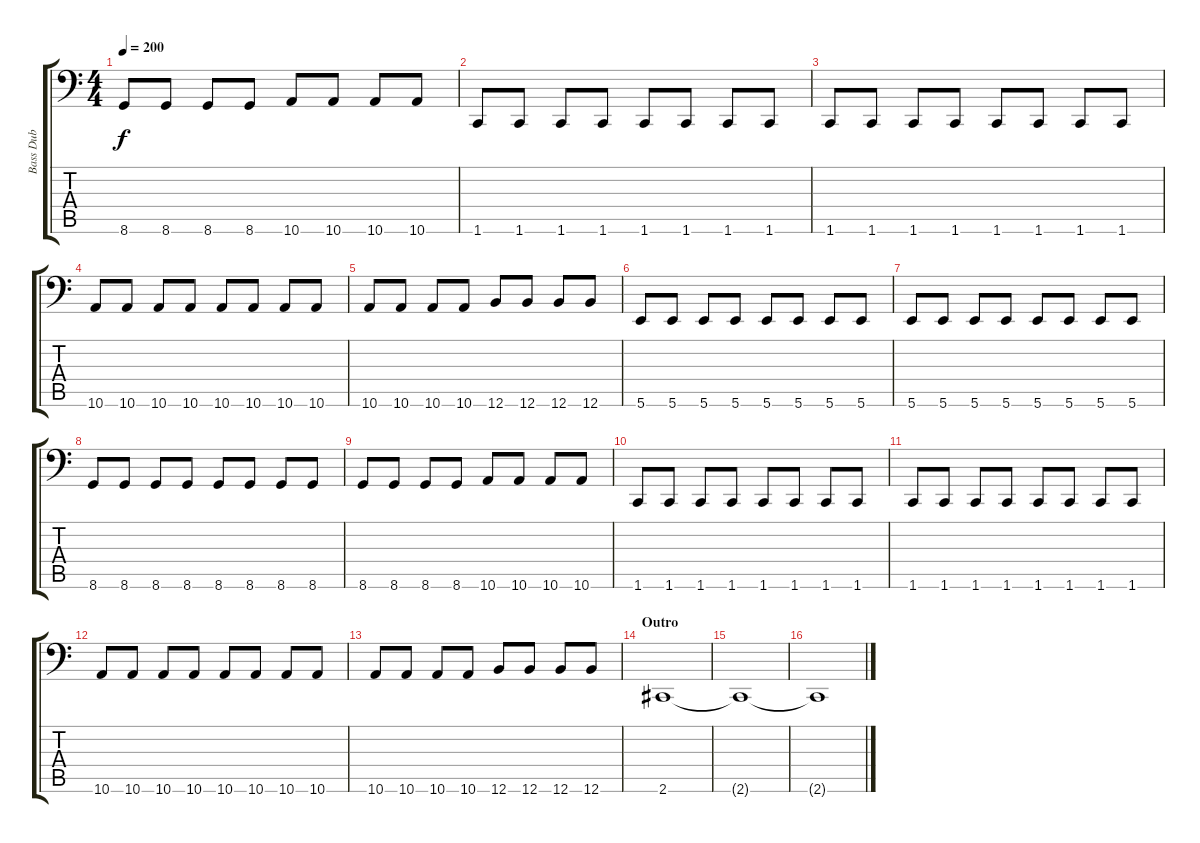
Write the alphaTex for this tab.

\track ("Bass Dub" "Bass Dub") {instrument electricbassfinger}
\staff {score tabs}
\tuning (C3 G2 D2 A1 E1 B0) {hide}
\ts (4 4)
\tempo 200
\clef f4
\ks c
8.6.8{dy f} 8.6.8 8.6.8 8.6.8 10.6.8 10.6.8 10.6.8 10.6.8 |
1.6.8 1.6.8 1.6.8 1.6.8 1.6.8 1.6.8 1.6.8 1.6.8 |
1.6.8 1.6.8 1.6.8 1.6.8 1.6.8 1.6.8 1.6.8 1.6.8 |
10.6.8 10.6.8 10.6.8 10.6.8 10.6.8 10.6.8 10.6.8 10.6.8 |
10.6.8 10.6.8 10.6.8 10.6.8 12.6.8 12.6.8 12.6.8 12.6.8 |
5.6.8 5.6.8 5.6.8 5.6.8 5.6.8 5.6.8 5.6.8 5.6.8 |
5.6.8 5.6.8 5.6.8 5.6.8 5.6.8 5.6.8 5.6.8 5.6.8 |
8.6.8 8.6.8 8.6.8 8.6.8 8.6.8 8.6.8 8.6.8 8.6.8 |
8.6.8 8.6.8 8.6.8 8.6.8 10.6.8 10.6.8 10.6.8 10.6.8 |
1.6.8 1.6.8 1.6.8 1.6.8 1.6.8 1.6.8 1.6.8 1.6.8 |
1.6.8 1.6.8 1.6.8 1.6.8 1.6.8 1.6.8 1.6.8 1.6.8 |
10.6.8 10.6.8 10.6.8 10.6.8 10.6.8 10.6.8 10.6.8 10.6.8 |
10.6.8 10.6.8 10.6.8 10.6.8 12.6.8 12.6.8 12.6.8 12.6.8 |
\section ("" "Outro")
2.6.1 |
2.6{t}.1 |
2.6{t}.1
